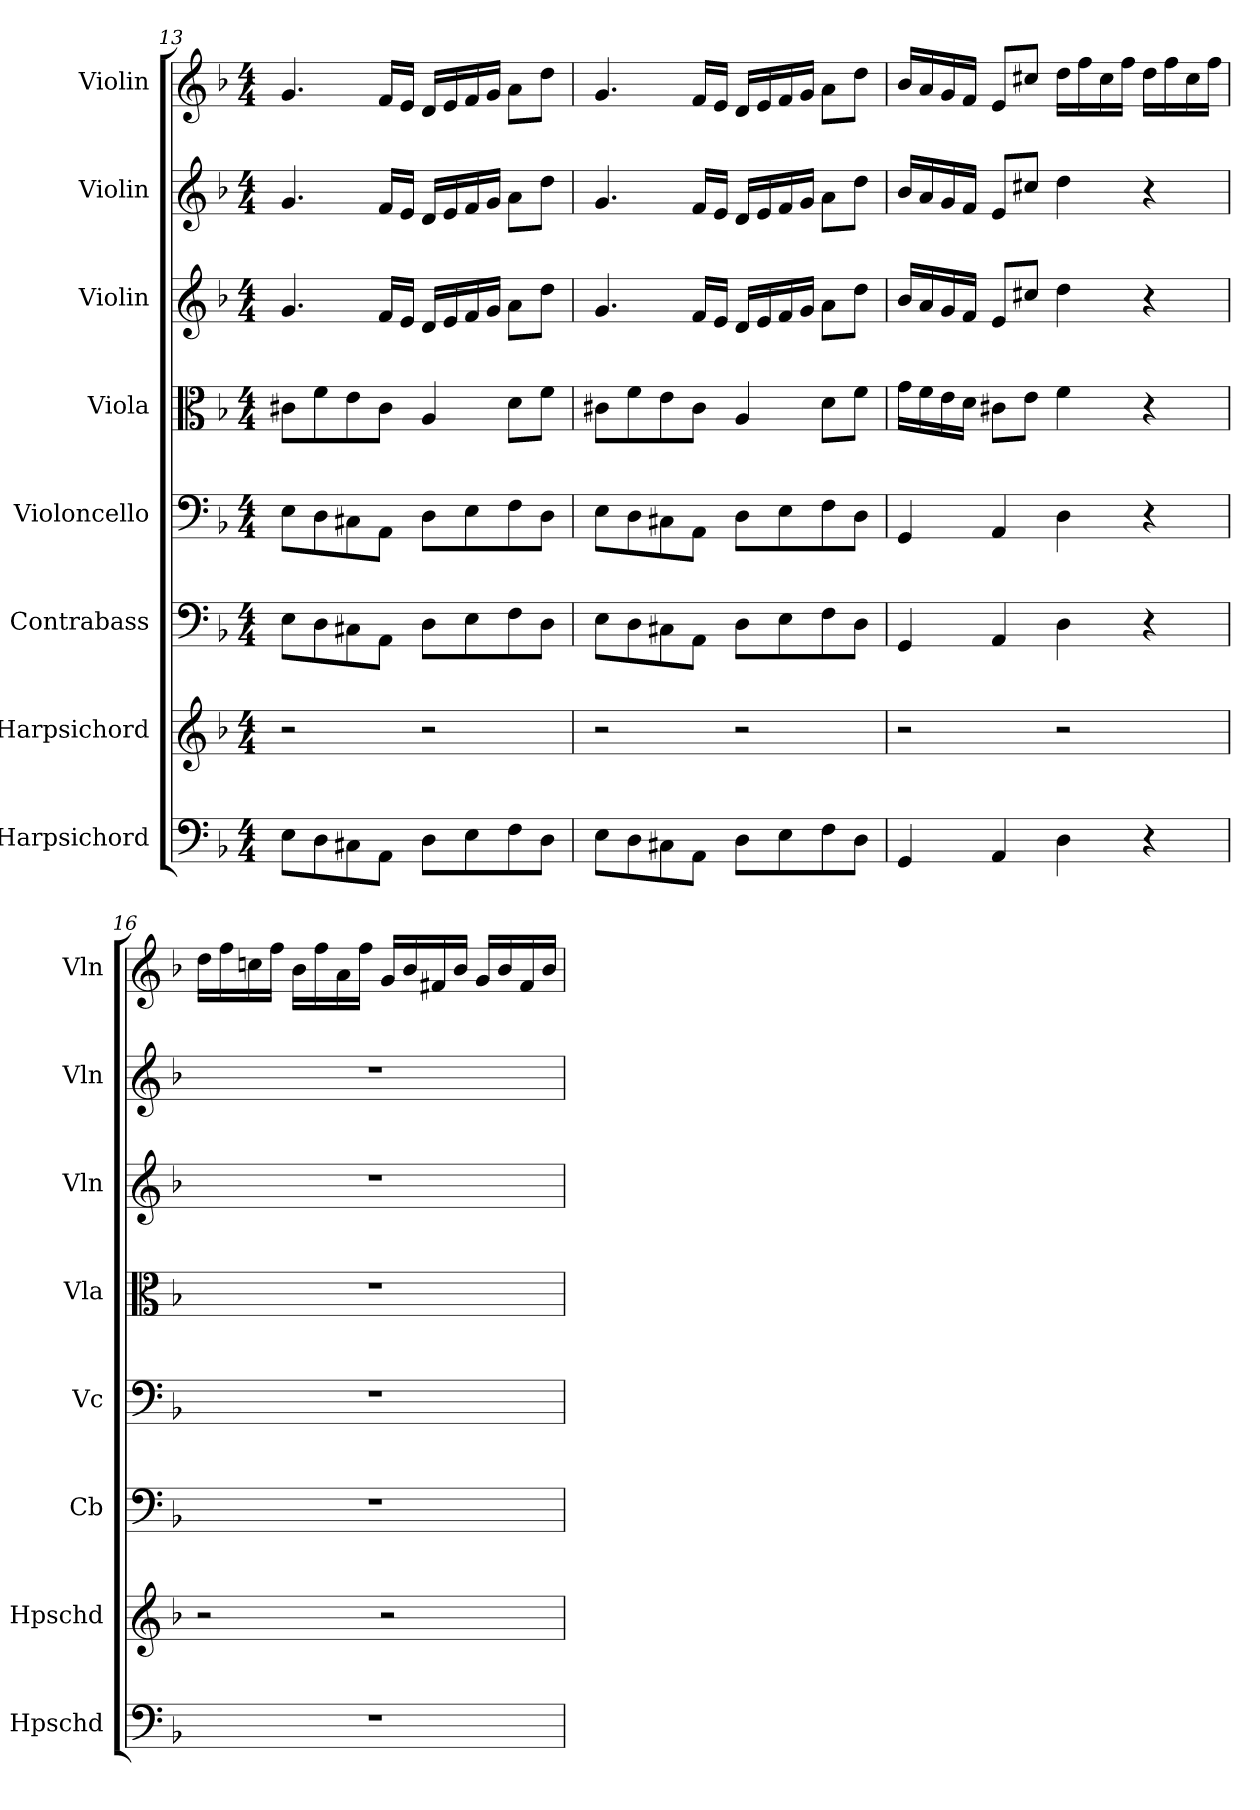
**kern	**kern	**kern	**kern	**kern	**kern	**kern	**kern
*part8	*part7	*part6	*part5	*part4	*part3	*part2	*part1
*staff8	*staff7	*staff6	*staff5	*staff4	*staff3	*staff2	*staff1
*I"Harpsichord	*I"Harpsichord	*I"Contrabass	*I"Violoncello	*I"Viola	*I"Violin	*I"Violin	*I"Violin
*I'Hpschd	*I'Hpschd	*I'Cb	*I'Vc	*I'Vla	*I'Vln	*I'Vln	*I'Vln
*clefF4	*clefG2	*clefF4	*clefF4	*clefC3	*clefG2	*clefG2	*clefG2
*k[b-]	*k[b-]	*k[b-]	*k[b-]	*k[b-]	*k[b-]	*k[b-]	*k[b-]
*M4/4	*M4/4	*M4/4	*M4/4	*M4/4	*M4/4	*M4/4	*M4/4
=13	=13	=13	=13	=13	=13	=13	=13
8E\L	2r	8E\L	8E\L	8c#X\L	4.g/	4.g/	4.g/
8D\	.	8D\	8D\	8f\	.	.	.
8C#X\	.	8C#X\	8C#X\	8e\	.	.	.
8AA\J	.	8AA\J	8AA\J	8c#\J	16f/LL	16f/LL	16f/LL
.	.	.	.	.	16e/JJ	16e/JJ	16e/JJ
8D\L	2r	8D\L	8D\L	4A/	16d/LL	16d/LL	16d/LL
.	.	.	.	.	16e/	16e/	16e/
8E\	.	8E\	8E\	.	16f/	16f/	16f/
.	.	.	.	.	16g/JJ	16g/JJ	16g/JJ
8F\	.	8F\	8F\	8d\L	8a\L	8a\L	8a\L
8D\J	.	8D\J	8D\J	8f\J	8dd\J	8dd\J	8dd\J
=14	=14	=14	=14	=14	=14	=14	=14
8E\L	2r	8E\L	8E\L	8c#X\L	4.g/	4.g/	4.g/
8D\	.	8D\	8D\	8f\	.	.	.
8C#X\	.	8C#X\	8C#X\	8e\	.	.	.
8AA\J	.	8AA\J	8AA\J	8c#\J	16f/LL	16f/LL	16f/LL
.	.	.	.	.	16e/JJ	16e/JJ	16e/JJ
8D\L	2r	8D\L	8D\L	4A/	16d/LL	16d/LL	16d/LL
.	.	.	.	.	16e/	16e/	16e/
8E\	.	8E\	8E\	.	16f/	16f/	16f/
.	.	.	.	.	16g/JJ	16g/JJ	16g/JJ
8F\	.	8F\	8F\	8d\L	8a\L	8a\L	8a\L
8D\J	.	8D\J	8D\J	8f\J	8dd\J	8dd\J	8dd\J
=15	=15	=15	=15	=15	=15	=15	=15
4GG/	2r	4GG/	4GG/	16g\LL	16b-/LL	16b-/LL	16b-/LL
.	.	.	.	16f\	16a/	16a/	16a/
.	.	.	.	16e\	16g/	16g/	16g/
.	.	.	.	16d\JJ	16f/JJ	16f/JJ	16f/JJ
4AA/	.	4AA/	4AA/	8c#X\L	8e/L	8e/L	8e/L
.	.	.	.	8e\J	8cc#X/J	8cc#X/J	8cc#X/J
4D\	2r	4D\	4D\	4f\	4dd\	4dd\	16dd\LL
.	.	.	.	.	.	.	16ff\
.	.	.	.	.	.	.	16cc#\
.	.	.	.	.	.	.	16ff\JJ
4r	.	4r	4r	4r	4r	4r	16dd\LL
.	.	.	.	.	.	.	16ff\
.	.	.	.	.	.	.	16cc#\
.	.	.	.	.	.	.	16ff\JJ
=16	=16	=16	=16	=16	=16	=16	=16
1r	2r	1r	1r	1r	1r	1r	16dd\LL
.	.	.	.	.	.	.	16ff\
.	.	.	.	.	.	.	16ccn\
.	.	.	.	.	.	.	16ff\JJ
.	.	.	.	.	.	.	16b-\LL
.	.	.	.	.	.	.	16ff\
.	.	.	.	.	.	.	16a\
.	.	.	.	.	.	.	16ff\JJ
.	2r	.	.	.	.	.	16g/LL
.	.	.	.	.	.	.	16b-/
.	.	.	.	.	.	.	16f#X/
.	.	.	.	.	.	.	16b-/JJ
.	.	.	.	.	.	.	16g/LL
.	.	.	.	.	.	.	16b-/
.	.	.	.	.	.	.	16f#/
.	.	.	.	.	.	.	16b-/JJ
=	=	=	=	=	=	=	=
*-	*-	*-	*-	*-	*-	*-	*-
